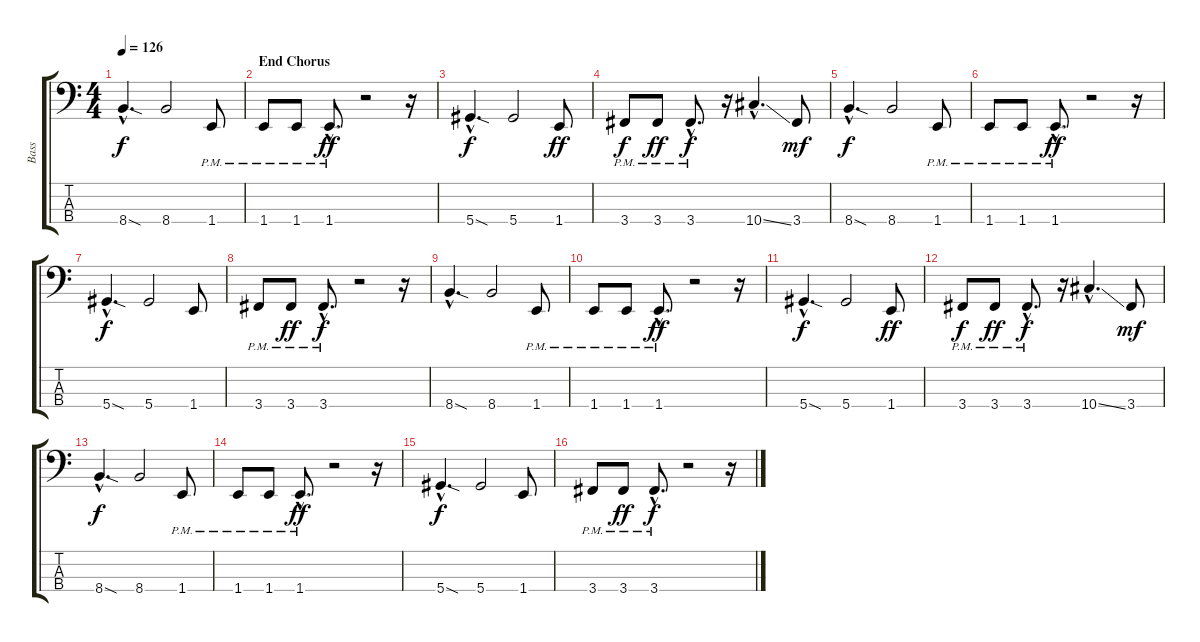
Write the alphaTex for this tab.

\track ("Bass" "Bass") {instrument fretlessbass}
\staff {score tabs}
\tuning (Gb2 Db2 Ab1 Eb1) {hide}
\ts (4 4)
\tempo 126
\clef f4
\ks c
8.4{sod hac}.4{d dy f} 8.4.2 1.4{pm}.8 |
\section ("" "End Chorus")
1.4{pm}.8 1.4{pm}.8 1.4{hac pm}.8{d dy ff} r.2 r.16 |
5.4{sod hac}.4{d dy f} 5.4.2 1.4.8{dy ff} |
3.4{pm}.8{dy f} 3.4{pm}.8{dy ff} 3.4{hac pm}.8{d dy f} r.16 10.4{ss hac}.4{d} 3.4.8{dy mf} |
8.4{sod hac}.4{d dy f} 8.4.2 1.4{pm}.8 |
1.4{pm}.8 1.4{pm}.8 1.4{hac pm}.8{d dy ff} r.2 r.16 |
5.4{sod hac}.4{d dy f} 5.4.2 1.4.8 |
3.4{pm}.8 3.4{pm}.8{dy ff} 3.4{hac pm}.8{d dy f} r.2 r.16 |
8.4{sod hac}.4{d} 8.4.2 1.4{pm}.8 |
1.4{pm}.8 1.4{pm}.8 1.4{hac pm}.8{d dy ff} r.2 r.16 |
5.4{sod hac}.4{d dy f} 5.4.2 1.4.8{dy ff} |
3.4{pm}.8{dy f} 3.4{pm}.8{dy ff} 3.4{hac pm}.8{d dy f} r.16 10.4{ss hac}.4{d} 3.4.8{dy mf} |
8.4{sod hac}.4{d dy f} 8.4.2 1.4{pm}.8 |
1.4{pm}.8 1.4{pm}.8 1.4{hac pm}.8{d dy ff} r.2 r.16 |
5.4{sod hac}.4{d dy f} 5.4.2 1.4.8 |
3.4{pm}.8 3.4{pm}.8{dy ff} 3.4{hac pm}.8{d dy f} r.2 r.16
